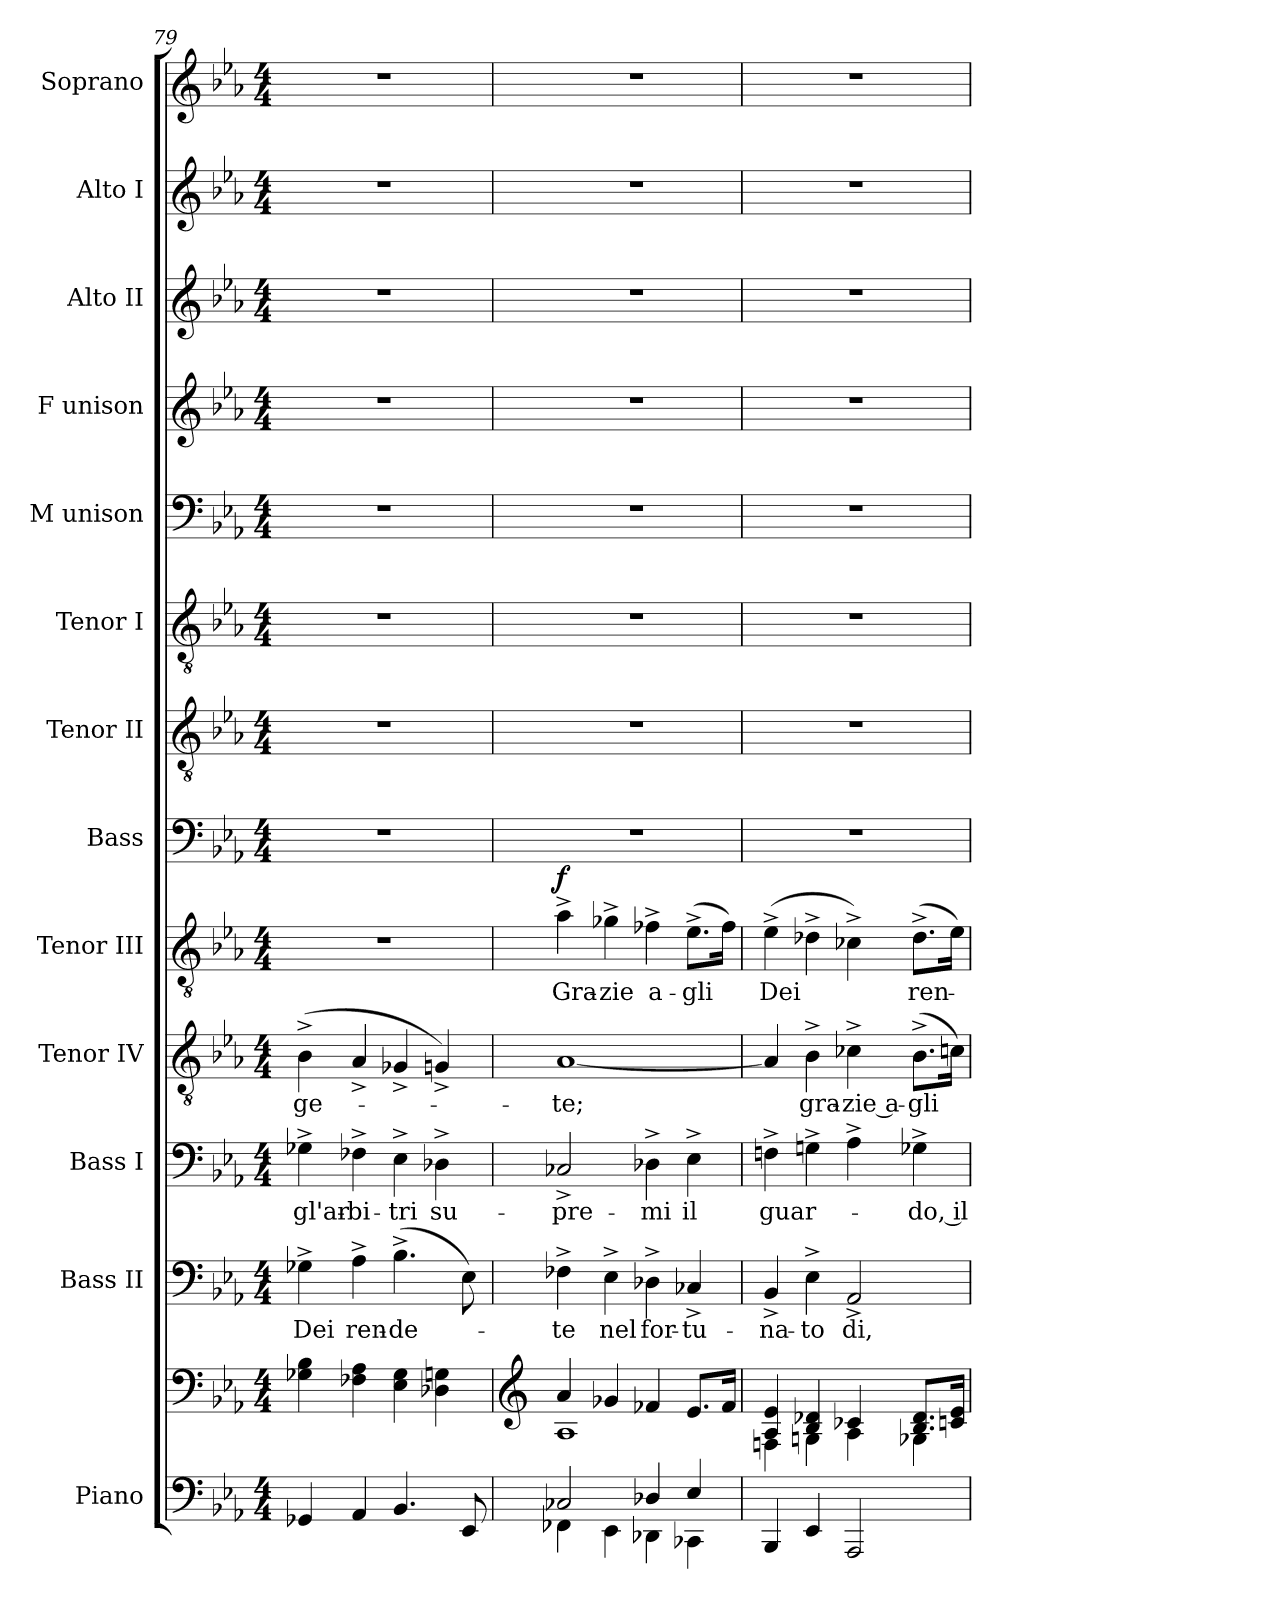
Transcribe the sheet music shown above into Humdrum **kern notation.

**kern	**kern	**kern	**text	**kern	**text	**kern	**text	**kern	**text	**dynam	**kern	**kern	**kern	**kern	**kern	**kern	**kern	**kern
*part13	*part13	*part12	*part12	*part11	*part11	*part10	*part10	*part9	*part9	*part9	*part8	*part7	*part6	*part5	*part4	*part3	*part2	*part1
*staff14	*staff13	*staff12	*staff12	*staff11	*staff11	*staff10	*staff10	*staff9	*staff9	*staff9	*staff8	*staff7	*staff6	*staff5	*staff4	*staff3	*staff2	*staff1
*I"Piano	*	*I"Bass II	*	*I"Bass I	*	*I"Tenor IV	*	*I"Tenor III	*	*	*I"Bass	*I"Tenor II	*I"Tenor I	*I"M unison	*I"F unison	*I"Alto II	*I"Alto I	*I"Soprano
*I'Pno.	*	*I'B.II	*	*I'B.I	*	*I'T.IV	*	*I'T.III	*	*	*I'B.	*I'T.II	*I'T.I	*I'M.u.	*I'F.u.	*I'A.II	*I'A.I	*I'S.
*clefF4	*clefF4	*clefF4	*	*clefF4	*	*clefGv2	*	*clefGv2	*	*	*clefF4	*clefGv2	*clefGv2	*clefF4	*clefG2	*clefG2	*clefG2	*clefG2
*k[b-e-a-]	*k[b-e-a-]	*k[b-e-a-]	*	*k[b-e-a-]	*	*k[b-e-a-]	*	*k[b-e-a-]	*	*	*k[b-e-a-]	*k[b-e-a-]	*k[b-e-a-]	*k[b-e-a-]	*k[b-e-a-]	*k[b-e-a-]	*k[b-e-a-]	*k[b-e-a-]
*M4/4	*M4/4	*M4/4	*	*M4/4	*	*M4/4	*	*M4/4	*	*	*M4/4	*M4/4	*M4/4	*M4/4	*M4/4	*M4/4	*M4/4	*M4/4
=79	=79	=79	=79	=79	=79	=79	=79	=79	=79	=79	=79	=79	=79	=79	=79	=79	=79	=79
!	!	!	!LO:LY:b	!	!LO:LY:b	!	!LO:LY:b	!	!	!	!	!	!	!	!	!	!	!
4GG-X/	4G-X\ 4B-\	4G-X^\	Dei	4G-X^\	-gl'ar-	(>4B-^\	-ge-	1r	.	.	1r	1r	1r	1r	1r	1r	1r	1r
!	!	!	!LO:LY:b	!	!LO:LY:b	!	!	!	!	!	!	!	!	!	!	!	!	!
4AA-/	4F-X\ 4A-\	4A-^\	ren-	4F-X^\	-bi-	4A-^/	.	.	.	.	.	.	.	.	.	.	.	.
!	!	!	!LO:LY:b	!	!LO:LY:b	!	!	!	!	!	!	!	!	!	!	!	!	!
4.BB-/	4E-\ 4G-\	(>4.B-^\	-de-	4E-^\	-tri	4G-X^/	.	.	.	.	.	.	.	.	.	.	.	.
!	!	!	!	!	!LO:LY:b	!	!	!	!	!	!	!	!	!	!	!	!	!
.	4D-X\ 4Gn\	.	.	4D-X^\	su-	4Gn^/)	.	.	.	.	.	.	.	.	.	.	.	.
8EE-/	.	8E-\)	.	.	.	.	.	.	.	.	.	.	.	.	.	.	.	.
=80	=80	=80	=80	=80	=80	=80	=80	=80	=80	=80	=80	=80	=80	=80	=80	=80	=80	=80
*	*clefG2	*	*	*	*	*	*	*	*	*	*	*	*	*	*	*	*	*
*^	*^	*	*	*	*	*	*	*	*	*	*	*	*	*	*	*	*	*
!	!	!	!	!	!LO:LY:b	!	!LO:LY:b	!	!LO:LY:b	!	!LO:LY:b	!LO:DY:a	!	!	!	!	!	!	!	!
2C-X/	4FF-X\	4a-/	1A-	4F-X^\	-te	2C-X^/	-pre-	[1A-	-te;	4a-^\	Gra-	f	1r	1r	1r	1r	1r	1r	1r	1r
!	!	!	!	!	!LO:LY:b	!	!	!	!	!	!LO:LY:b	!	!	!	!	!	!	!	!	!
.	4EE-\	4g-X/	.	4E-^\	nel	.	.	.	.	4g-X^\	-zie	.	.	.	.	.	.	.	.	.
!	!	!	!	!	!LO:LY:b	!	!LO:LY:b	!	!	!	!LO:LY:b	!	!	!	!	!	!	!	!	!
4D-X/	4DD-X\	4f-X/	.	4D-X^\	for-	4D-X^\	-mi	.	.	4f-X^\	a-	.	.	.	.	.	.	.	.	.
!	!	!	!	!	!LO:LY:b	!	!LO:LY:b	!	!	!	!LO:LY:b	!	!	!	!	!	!	!	!	!
4E-/	4CC-X\	8.e-/L	.	4C-X^/	-tu-	4E-^\	il	.	.	(>8.e-^\L	-gli	.	.	.	.	.	.	.	.	.
.	.	16f-/Jk	.	.	.	.	.	.	.	16f-\Jk)	.	.	.	.	.	.	.	.	.	.
*v	*v	*	*	*	*	*	*	*	*	*	*	*	*	*	*	*	*	*	*	*
=81	=81	=81	=81	=81	=81	=81	=81	=81	=81	=81	=81	=81	=81	=81	=81	=81	=81	=81	=81
!	!	!	!	!LO:LY:b	!	!LO:LY:b	!	!	!	!LO:LY:b	!	!	!	!	!	!	!	!	!
4BBB-/	4A-/ 4e-/	4Fn\	4BB-^/	-na-	4Fn^\	guar-	4A-/]	.	(>4e-^\	Dei	.	1r	1r	1r	1r	1r	1r	1r	1r
!	!	!	!	!LO:LY:b	!	!	!	!LO:LY:b	!	!	!	!	!	!	!	!	!	!	!
4EE-/	4B-/ 4d-X/	4Gn\	4E-^\	-to	4Gn^\	.	4B-^\	gra-	4d-X^\	.	.	.	.	.	.	.	.	.	.
!	!	!	!	!LO:LY:b	!	!	!	!LO:LY:b	!	!	!	!	!	!	!	!	!	!	!
2AAA-/	4c-X/	4A-\	2AA-^/	di,	4A-^\	.	4c-X^\	zie a-	4c-X^\)	.	.	.	.	.	.	.	.	.	.
!	!	!	!	!	!	!LO:LY:b	!	!LO:LY:b	!	!LO:LY:b	!	!	!	!	!	!	!	!	!
.	8.B-/ 8.d-/L	4G-X\	.	.	4G-X^\	do, il	(>8.B-^\L	-gli	(>8.d-^\L	ren-	.	.	.	.	.	.	.	.	.
.	16cn/ 16e-/Jk	.	.	.	.	.	16cn\Jk)	.	16e-\Jk)	.	.	.	.	.	.	.	.	.	.
*	*v	*v	*	*	*	*	*	*	*	*	*	*	*	*	*	*	*	*	*
=	=	=	=	=	=	=	=	=	=	=	=	=	=	=	=	=	=	=
*-	*-	*-	*-	*-	*-	*-	*-	*-	*-	*-	*-	*-	*-	*-	*-	*-	*-	*-
